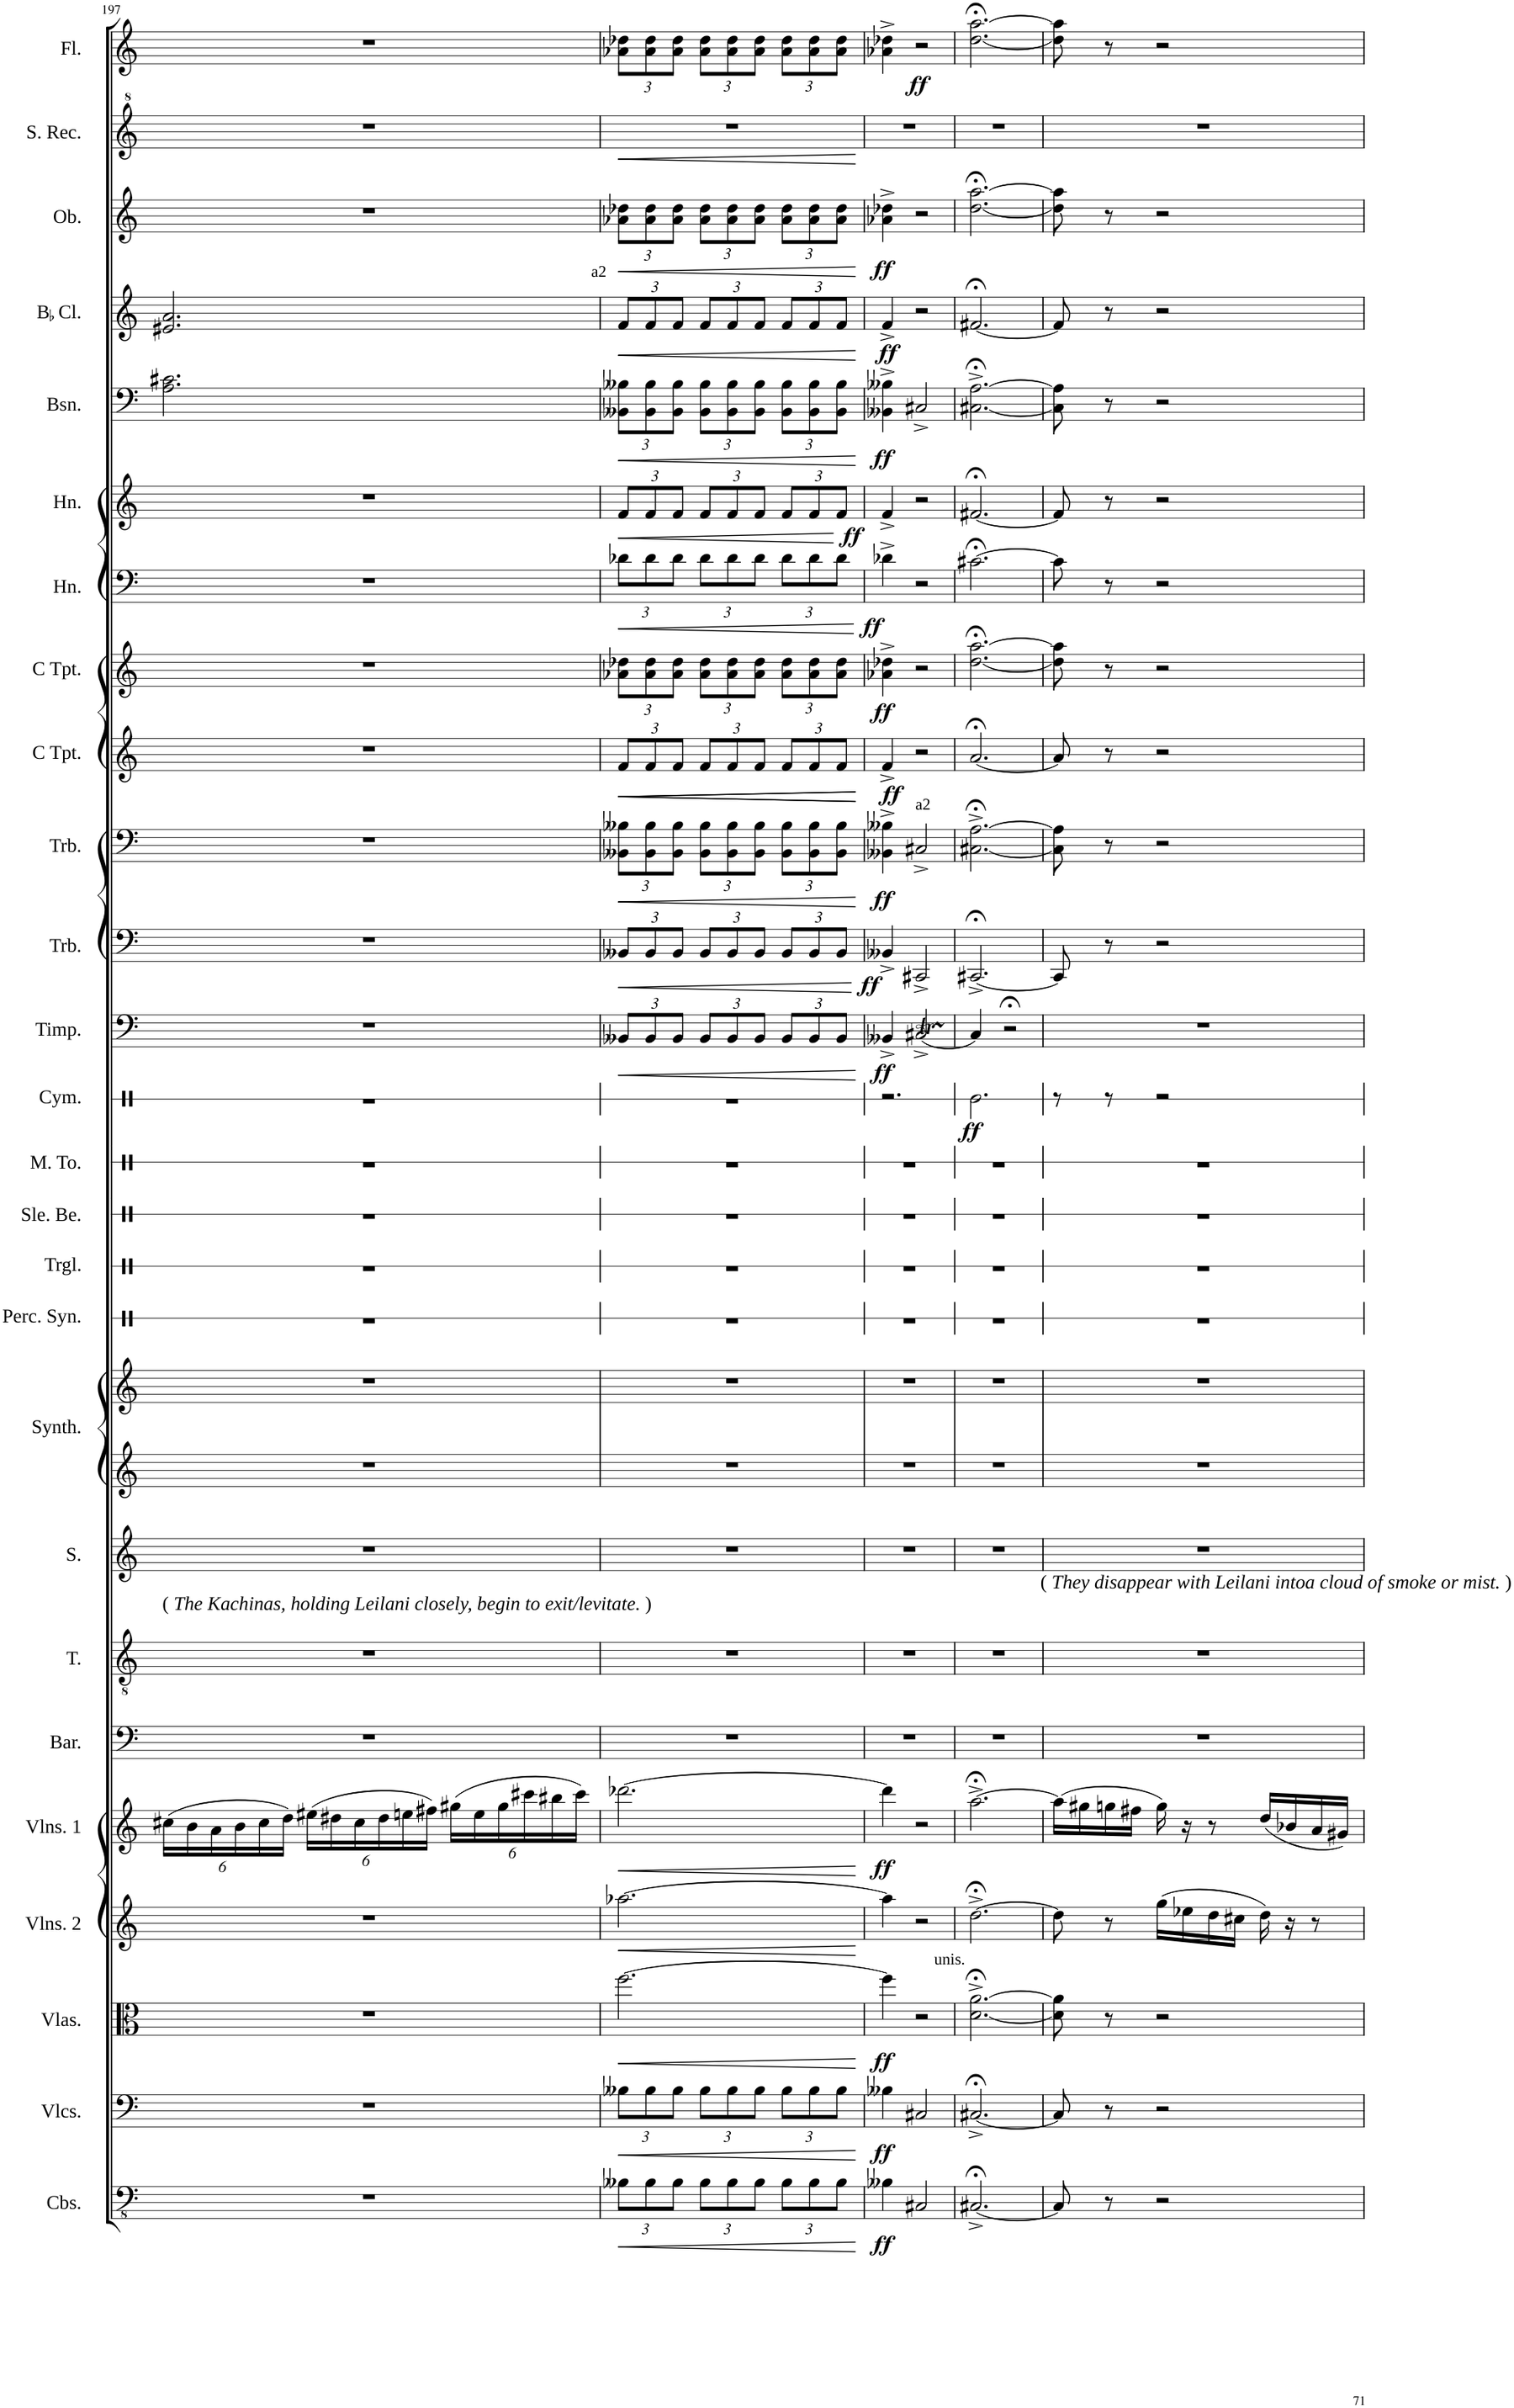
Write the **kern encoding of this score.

**kern	**dynam	**kern	**dynam	**kern	**dynam	**kern	**dynam	**kern	**dynam	**kern	**kern	**kern	**kern	**kern	**kern	**kern	**kern	**kern	**kern	**dynam	**kern	**dynam	**kern	**dynam	**kern	**dynam	**kern	**dynam	**kern	**dynam	**kern	**dynam	**kern	**dynam	**kern	**dynam	**kern	**dynam	**kern	**dynam	**kern	**dynam	**kern	**dynam
*part26	*part26	*part25	*part25	*part24	*part24	*part23	*part23	*part22	*part22	*part21	*part20	*part19	*part18	*part18	*part17	*part16	*part15	*part14	*part13	*part13	*part12	*part12	*part11	*part11	*part10	*part10	*part9	*part9	*part8	*part8	*part7	*part7	*part6	*part6	*part5	*part5	*part4	*part4	*part3	*part3	*part2	*part2	*part1	*part1
*staff27	*staff27	*staff26	*staff26	*staff25	*staff25	*staff24	*staff24	*staff23	*staff23	*staff22	*staff21	*staff20	*staff19	*staff18	*staff17	*staff16	*staff15	*staff14	*staff13	*staff13	*staff12	*staff12	*staff11	*staff11	*staff10	*staff10	*staff9	*staff9	*staff8	*staff8	*staff7	*staff7	*staff6	*staff6	*staff5	*staff5	*staff4	*staff4	*staff3	*staff3	*staff2	*staff2	*staff1	*staff1
*I"Contrabasses	*	*I"Violoncellos	*	*I"Violas	*	*I"Violins 2	*	*I"Violins 1	*	*I"Baritone	*I"Tenor	*I"Soprano	*I"Keyboard Synthesizer	*	*I"Percussion Synthesizer	*I"Triangle	*I"Sleigh Bells	*I"Mid Tom	*I"Cymbal	*	*I"Timpani	*	*I"Trombone	*	*I"Trombone	*	*I"C Trumpet	*	*I"C Trumpet	*	*I"Horn	*	*I"Horn	*	*I"Bassoon	*	*I"BaccidentalFlat Clarinet	*	*I"Oboe	*	*I"Soprano Recorder	*	*I"Flute	*
*I'Cbs.	*	*I'Vlcs.	*	*I'Vlas.	*	*I'Vlns. 2	*	*I'Vlns. 1	*	*I'Bar.	*I'T.	*I'S.	*I'Synth.	*	*I'Perc. Syn.	*I'Trgl.	*I'Sle. Be.	*I'M. To.	*I'Cym.	*	*I'Timp.	*	*I'Trb.	*	*I'Trb.	*	*I'C Tpt.	*	*I'C Tpt.	*	*I'Hn.	*	*I'Hn.	*	*I'Bsn.	*	*I'BaccidentalFlat Cl.	*	*I'Ob.	*	*I'S. Rec.	*	*I'Fl.	*
!!LO:PB:g=z
*clefFv4	*	*clefF4	*	*clefC3	*	*clefG2	*	*clefG2	*	*clefF4	*clefGv2	*clefG2	*clefG2	*clefG2	*clefX	*clefX	*clefX	*clefX	*clefX	*	*clefF4	*	*clefF4	*	*clefF4	*	*clefG2	*	*clefG2	*	*clefF4	*	*clefG2	*	*clefF4	*	*clefG2	*	*clefG2	*	*clefG^2	*	*clefG2	*
*	*	*	*	*	*	*	*	*	*	*	*	*	*	*	*	*	*	*	*	*	*	*	*	*	*	*	*	*	*	*	*ITrd4c7	*	*ITrd4c7	*	*	*	*ITrd1c2	*	*	*	*	*	*	*
*k[]	*	*k[]	*	*k[]	*	*k[]	*	*k[]	*	*k[]	*k[]	*k[]	*k[]	*k[]	*k[]	*k[]	*k[]	*k[]	*k[]	*	*k[]	*	*k[]	*	*k[]	*	*k[]	*	*k[]	*	*k[]	*	*k[]	*	*k[]	*	*k[]	*	*k[]	*	*k[]	*	*k[]	*
*M3/4	*	*M3/4	*	*M3/4	*	*M3/4	*	*M3/4	*	*M3/4	*M3/4	*M3/4	*M3/4	*M3/4	*M3/4	*M3/4	*M3/4	*M3/4	*M3/4	*	*M3/4	*	*M3/4	*	*M3/4	*	*M3/4	*	*M3/4	*	*M3/4	*	*M3/4	*	*M3/4	*	*M3/4	*	*M3/4	*	*M3/4	*	*M3/4	*
*	*	*	*	*	*	*	*	*Xbrackettup	*	*	*	*	*	*	*	*	*	*	*	*	*	*	*	*	*	*	*	*	*	*	*	*	*	*	*	*	*	*	*	*	*	*	*	*
=197	=197	=197	=197	=197	=197	=197	=197	=197	=197	=197	=197	=197	=197	=197	=197	=197	=197	=197	=197	=197	=197	=197	=197	=197	=197	=197	=197	=197	=197	=197	=197	=197	=197	=197	=197	=197	=197	=197	=197	=197	=197	=197	=197	=197
!	!	!	!	!	!	!	!	!	!	!	!LO:TX:a:t=(	!	!	!	!	!	!	!	!	!	!	!	!	!	!	!	!	!	!	!	!	!	!	!	!	!	!	!	!	!	!	!	!	!
!	!	!	!	!	!	!	!	!	!	!	!LO:TX:a:i:t=The Kachinas, holding Leilani closely, begin to exit/levitate.	!	!	!	!	!	!	!	!	!	!	!	!	!	!	!	!	!	!	!	!	!	!	!	!	!	!	!	!	!	!	!	!	!
!	!	!	!	!	!	!	!	!	!	!	!LO:TX:a:t=)	!	!	!	!	!	!	!	!	!	!	!	!	!	!	!	!	!	!	!	!	!	!	!	!	!	!	!	!	!	!	!	!	!
2.r	.	2.r	.	2.r	.	2.r	.	(24cc#X\LL	.	2.r	2.r	2.r	2.r	2.r	2.r	2.r	2.r	2.r	2.r	.	2.r	.	2.r	.	2.r	.	2.r	.	2.r	.	2.r	.	2.r	.	2.A\ 2.c#X\	.	2.e#X/ 2.a/	.	2.r	.	2.r	.	2.r	.
.	.	.	.	.	.	.	.	24b\	.	.	.	.	.	.	.	.	.	.	.	.	.	.	.	.	.	.	.	.	.	.	.	.	.	.	.	.	.	.	.	.	.	.	.	.
.	.	.	.	.	.	.	.	24a\	.	.	.	.	.	.	.	.	.	.	.	.	.	.	.	.	.	.	.	.	.	.	.	.	.	.	.	.	.	.	.	.	.	.	.	.
.	.	.	.	.	.	.	.	24b\	.	.	.	.	.	.	.	.	.	.	.	.	.	.	.	.	.	.	.	.	.	.	.	.	.	.	.	.	.	.	.	.	.	.	.	.
.	.	.	.	.	.	.	.	24cc#\	.	.	.	.	.	.	.	.	.	.	.	.	.	.	.	.	.	.	.	.	.	.	.	.	.	.	.	.	.	.	.	.	.	.	.	.
.	.	.	.	.	.	.	.	24dd\JJ)	.	.	.	.	.	.	.	.	.	.	.	.	.	.	.	.	.	.	.	.	.	.	.	.	.	.	.	.	.	.	.	.	.	.	.	.
.	.	.	.	.	.	.	.	(24ee#X\LL	.	.	.	.	.	.	.	.	.	.	.	.	.	.	.	.	.	.	.	.	.	.	.	.	.	.	.	.	.	.	.	.	.	.	.	.
.	.	.	.	.	.	.	.	24dd#X\	.	.	.	.	.	.	.	.	.	.	.	.	.	.	.	.	.	.	.	.	.	.	.	.	.	.	.	.	.	.	.	.	.	.	.	.
.	.	.	.	.	.	.	.	24cc#\	.	.	.	.	.	.	.	.	.	.	.	.	.	.	.	.	.	.	.	.	.	.	.	.	.	.	.	.	.	.	.	.	.	.	.	.
.	.	.	.	.	.	.	.	24dd#\	.	.	.	.	.	.	.	.	.	.	.	.	.	.	.	.	.	.	.	.	.	.	.	.	.	.	.	.	.	.	.	.	.	.	.	.
.	.	.	.	.	.	.	.	24een\	.	.	.	.	.	.	.	.	.	.	.	.	.	.	.	.	.	.	.	.	.	.	.	.	.	.	.	.	.	.	.	.	.	.	.	.
.	.	.	.	.	.	.	.	24ff#X\JJ)	.	.	.	.	.	.	.	.	.	.	.	.	.	.	.	.	.	.	.	.	.	.	.	.	.	.	.	.	.	.	.	.	.	.	.	.
.	.	.	.	.	.	.	.	(24gg#X\LL	.	.	.	.	.	.	.	.	.	.	.	.	.	.	.	.	.	.	.	.	.	.	.	.	.	.	.	.	.	.	.	.	.	.	.	.
.	.	.	.	.	.	.	.	24ee\	.	.	.	.	.	.	.	.	.	.	.	.	.	.	.	.	.	.	.	.	.	.	.	.	.	.	.	.	.	.	.	.	.	.	.	.
.	.	.	.	.	.	.	.	24gg#\	.	.	.	.	.	.	.	.	.	.	.	.	.	.	.	.	.	.	.	.	.	.	.	.	.	.	.	.	.	.	.	.	.	.	.	.
.	.	.	.	.	.	.	.	24ccc#X\	.	.	.	.	.	.	.	.	.	.	.	.	.	.	.	.	.	.	.	.	.	.	.	.	.	.	.	.	.	.	.	.	.	.	.	.
.	.	.	.	.	.	.	.	24bb#X\	.	.	.	.	.	.	.	.	.	.	.	.	.	.	.	.	.	.	.	.	.	.	.	.	.	.	.	.	.	.	.	.	.	.	.	.
.	.	.	.	.	.	.	.	24ccc#\JJ)	.	.	.	.	.	.	.	.	.	.	.	.	.	.	.	.	.	.	.	.	.	.	.	.	.	.	.	.	.	.	.	.	.	.	.	.
=198	=198	=198	=198	=198	=198	=198	=198	=198	=198	=198	=198	=198	=198	=198	=198	=198	=198	=198	=198	=198	=198	=198	=198	=198	=198	=198	=198	=198	=198	=198	=198	=198	=198	=198	=198	=198	=198	=198	=198	=198	=198	=198	=198	=198
*Xbrackettup	*	*	*	*	*	*	*	*	*	*	*	*	*	*	*	*	*	*	*	*	*	*	*	*	*	*	*	*	*	*	*	*	*	*	*	*	*	*	*	*	*	*	*	*
!	!LO:HP:b	!	!	!	!	!	!	!	!	!	!	!	!	!	!	!	!	!	!	!	!	!	!	!	!	!	!	!	!	!	!	!	!	!	!	!	!	!	!	!	!	!	!	!
*	*	*Xbrackettup	*	*	*	*	*	*	*	*	*	*	*	*	*	*	*	*	*	*	*	*	*	*	*	*	*	*	*	*	*	*	*	*	*	*	*	*	*	*	*	*	*	*
!	!	!	!LO:HP:b	!	!LO:HP:b	!	!LO:HP:b	!	!LO:HP:b	!	!	!	!	!	!	!	!	!	!	!	!	!	!	!	!	!	!	!	!	!	!	!	!	!	!	!	!	!	!	!	!	!	!	!
*	*	*	*	*	*	*	*	*	*	*	*	*	*	*	*	*	*	*	*	*	*Xbrackettup	*	*	*	*	*	*	*	*	*	*	*	*	*	*	*	*	*	*	*	*	*	*	*
!	!	!	!	!	!	!	!	!	!	!	!	!	!	!	!	!	!	!	!	!	!	!LO:HP:b	!	!	!	!	!	!	!	!	!	!	!	!	!	!	!	!	!	!	!	!	!	!
*	*	*	*	*	*	*	*	*	*	*	*	*	*	*	*	*	*	*	*	*	*	*	*Xbrackettup	*	*	*	*	*	*	*	*	*	*	*	*	*	*	*	*	*	*	*	*	*
!	!	!	!	!	!	!	!	!	!	!	!	!	!	!	!	!	!	!	!	!	!	!	!	!LO:HP:b	!	!	!	!	!	!	!	!	!	!	!	!	!	!	!	!	!	!	!	!
*	*	*	*	*	*	*	*	*	*	*	*	*	*	*	*	*	*	*	*	*	*	*	*	*	*Xbrackettup	*	*	*	*	*	*	*	*	*	*	*	*	*	*	*	*	*	*	*
!	!	!	!	!	!	!	!	!	!	!	!	!	!	!	!	!	!	!	!	!	!	!	!	!	!	!LO:HP:b	!	!	!	!	!	!	!	!	!	!	!	!	!	!	!	!	!	!
*	*	*	*	*	*	*	*	*	*	*	*	*	*	*	*	*	*	*	*	*	*	*	*	*	*	*	*Xbrackettup	*	*	*	*	*	*	*	*	*	*	*	*	*	*	*	*	*
!	!	!	!	!	!	!	!	!	!	!	!	!	!	!	!	!	!	!	!	!	!	!	!	!	!	!	!	!LO:HP:b	!	!	!	!	!	!	!	!	!	!	!	!	!	!	!	!
*	*	*	*	*	*	*	*	*	*	*	*	*	*	*	*	*	*	*	*	*	*	*	*	*	*	*	*	*	*Xbrackettup	*	*Xbrackettup	*	*	*	*	*	*	*	*	*	*	*	*	*
!	!	!	!	!	!	!	!	!	!	!	!	!	!	!	!	!	!	!	!	!	!	!	!	!	!	!	!	!	!	!	!	!LO:HP:b	!	!	!	!	!	!	!	!	!	!	!	!
*	*	*	*	*	*	*	*	*	*	*	*	*	*	*	*	*	*	*	*	*	*	*	*	*	*	*	*	*	*	*	*	*	*Xbrackettup	*	*	*	*	*	*	*	*	*	*	*
!	!	!	!	!	!	!	!	!	!	!	!	!	!	!	!	!	!	!	!	!	!	!	!	!	!	!	!	!	!	!	!	!	!	!LO:HP:b	!	!	!	!	!	!	!	!	!	!
*	*	*	*	*	*	*	*	*	*	*	*	*	*	*	*	*	*	*	*	*	*	*	*	*	*	*	*	*	*	*	*	*	*	*	*Xbrackettup	*	*	*	*	*	*	*	*	*
!	!	!	!	!	!	!	!	!	!	!	!	!	!	!	!	!	!	!	!	!	!	!	!	!	!	!	!	!	!	!	!	!	!	!	!	!LO:HP:b	!	!	!	!	!	!	!	!
*	*	*	*	*	*	*	*	*	*	*	*	*	*	*	*	*	*	*	*	*	*	*	*	*	*	*	*	*	*	*	*	*	*	*	*	*	*Xbrackettup	*	*	*	*	*	*	*
!	!	!	!	!	!	!	!	!	!	!	!	!	!	!	!	!	!	!	!	!	!	!	!	!	!	!	!	!	!	!	!	!	!	!	!	!	!	!LO:HP:b	!	!	!	!	!	!
*	*	*	*	*	*	*	*	*	*	*	*	*	*	*	*	*	*	*	*	*	*	*	*	*	*	*	*	*	*	*	*	*	*	*	*	*	*	*	*Xbrackettup	*	*	*	*	*
!	!	!	!	!	!	!	!	!	!	!	!	!	!	!	!	!	!	!	!	!	!	!	!	!	!	!	!	!	!	!	!	!	!	!	!	!	!	!	!	!LO:HP:b	!	!LO:HP:b	!	!
*	*	*	*	*	*	*	*	*	*	*	*	*	*	*	*	*	*	*	*	*	*	*	*	*	*	*	*	*	*	*	*	*	*	*	*	*	*	*	*	*	*	*	*Xbrackettup	*
!	!	!	!	!	!	!	!	!	!	!	!	!	!	!	!	!	!	!	!	!	!	!	!	!	!	!	!	!	!	!	!	!	!	!	!	!	!LO:TX:a:t=a2	!	!	!	!	!	!	!
12BB--X\L	<	12B--X\L	<	[2.ff\	<	[2.aa-X\	<	[2.ddd-X\	<	2.r	2.r	2.r	2.r	2.r	2.r	2.r	2.r	2.r	2.r	.	12BB--X/L	<	12BB--X/L	<	12BB--X\ 12B--X\L	<	12f/L	<	12a-X\ 12dd-X\L	.	12d-X\L	<	12f/L	<	12BB--X\ 12B--X\L	<	12f/L	<	12a-X\ 12dd-X\L	<	2.r	<	12a-X\ 12dd-X\L	.
!	!	!	!	!	!	!	!	!	!	!	!	!	!	!	!	!	!	!	!	!	!	!	!	!	!	!	!	!LO:HP:b	!	!	!	!	!	!	!	!	!	!	!	!	!	!	!	!
12BB--\	.	12B--\	.	.	.	.	.	.	.	.	.	.	.	.	.	.	.	.	.	.	12BB--/	.	12BB--/	.	12BB--\ 12B--\	.	12f/	<	12a-\ 12dd-\	.	12d-\	.	12f/	.	12BB--\ 12B--\	.	12f/	.	12a-\ 12dd-\	.	.	.	12a-\ 12dd-\	.
12BB--\J	.	12B--\J	.	.	.	.	.	.	.	.	.	.	.	.	.	.	.	.	.	.	12BB--/J	.	12BB--/J	.	12BB--\ 12B--\J	.	12f/J	.	12a-\ 12dd-\J	.	12d-\J	.	12f/J	.	12BB--\ 12B--\J	.	12f/J	.	12a-\ 12dd-\J	.	.	.	12a-\ 12dd-\J	.
12BB--\L	.	12B--\L	.	.	.	.	.	.	.	.	.	.	.	.	.	.	.	.	.	.	12BB--/L	.	12BB--/L	.	12BB--\ 12B--\L	.	12f/L	.	12a-\ 12dd-\L	.	12d-\L	.	12f/L	.	12BB--\ 12B--\L	.	12f/L	.	12a-\ 12dd-\L	.	.	.	12a-\ 12dd-\L	.
12BB--\	.	12B--\	.	.	.	.	.	.	.	.	.	.	.	.	.	.	.	.	.	.	12BB--/	.	12BB--/	.	12BB--\ 12B--\	.	12f/	.	12a-\ 12dd-\	.	12d-\	.	12f/	.	12BB--\ 12B--\	.	12f/	.	12a-\ 12dd-\	.	.	.	12a-\ 12dd-\	.
12BB--\J	.	12B--\J	.	.	.	.	.	.	.	.	.	.	.	.	.	.	.	.	.	.	12BB--/J	.	12BB--/J	.	12BB--\ 12B--\J	.	12f/J	.	12a-\ 12dd-\J	.	12d-\J	.	12f/J	.	12BB--\ 12B--\J	.	12f/J	.	12a-\ 12dd-\J	.	.	.	12a-\ 12dd-\J	.
12BB--\L	.	12B--\L	.	.	.	.	.	.	.	.	.	.	.	.	.	.	.	.	.	.	12BB--/L	.	12BB--/L	.	12BB--\ 12B--\L	.	12f/L	.	12a-\ 12dd-\L	.	12d-\L	.	12f/L	.	12BB--\ 12B--\L	.	12f/L	.	12a-\ 12dd-\L	.	.	.	12a-\ 12dd-\L	.
12BB--\	.	12B--\	.	.	.	.	.	.	.	.	.	.	.	.	.	.	.	.	.	.	12BB--/	.	12BB--/	.	12BB--\ 12B--\	.	12f/	.	12a-\ 12dd-\	.	12d-\	.	12f/	.	12BB--\ 12B--\	.	12f/	.	12a-\ 12dd-\	.	.	.	12a-\ 12dd-\	.
12BB--\J	.	12B--\J	.	.	.	.	.	.	.	.	.	.	.	.	.	.	.	.	.	.	12BB--/J	.	12BB--/J	.	12BB--\ 12B--\J	.	12f/J	.	12a-\ 12dd-\J	.	12d-\J	.	12f/J	.	12BB--\ 12B--\J	.	12f/J	.	12a-\ 12dd-\J	.	.	.	12a-\ 12dd-\J	.
.	[	.	[	.	[	.	[	.	[	.	.	.	.	.	.	.	.	.	.	.	.	[	.	[	.	[	.	[ [	.	.	.	[	.	[	.	[	.	[	.	[	.	[	.	.
=199	=199	=199	=199	=199	=199	=199	=199	=199	=199	=199	=199	=199	=199	=199	=199	=199	=199	=199	=199	=199	=199	=199	=199	=199	=199	=199	=199	=199	=199	=199	=199	=199	=199	=199	=199	=199	=199	=199	=199	=199	=199	=199	=199	=199
!	!LO:DY:b	!	!LO:DY:b	!	!LO:DY:b	!	!	!	!LO:DY:b	!	!	!	!	!	!	!	!	!	!	!	!	!LO:DY:b	!	!LO:DY:b	!	!LO:DY:b	!	!LO:DY:b	!	!LO:DY:b	!	!LO:DY:b	!	!LO:DY:b	!	!LO:DY:b	!	!LO:DY:b	!	!LO:DY:b	!	!	!	!
4BB--X\	ff	4B--X\	ff	4ff\]	ff	4aa-\]	.	4ddd-\]	ff	2.r	2.r	2.r	2.r	2.r	2.r	2.r	2.r	2.r	2.r	.	4BB--X^/	ff	4BB--X^/	ff	4BB--X\^ 4B--X\^	ff	4f^/	ff	4a-X\^ 4dd-X\^	ff	4d-X^\	ff	4f^/	ff	4BB--X\^ 4B--X\^	ff	4f^/	ff	4a-X\^ 4dd-X\^	ff	2.r	.	4a-X\^ 4dd-X\^	.
!	!	!	!	!	!	!	!	!	!	!	!	!	!	!	!	!	!	!	!	!	!	!	!	!	!LO:TX:a:t=a2	!	!	!	!	!	!	!	!	!	!	!	!	!	!	!	!	!	!	!
2CC#X/	.	2C#X/	.	2r	.	2r	.	2r	.	.	.	.	.	.	.	.	.	.	.	.	[2C#Xt^/	.	2CC#X^/	.	2C#X^/	.	2r	.	2r	.	2r	.	2r	.	2C#X^/	.	2r	.	2r	.	.	.	2r	.
=200	=200	=200	=200	=200	=200	=200	=200	=200	=200	=200	=200	=200	=200	=200	=200	=200	=200	=200	=200	=200	=200	=200	=200	=200	=200	=200	=200	=200	=200	=200	=200	=200	=200	=200	=200	=200	=200	=200	=200	=200	=200	=200	=200	=200
!	!	!	!	!LO:TX:a:t=unis.	!	!	!	!	!	!	!	!	!	!	!	!	!	!	!	!	!	!	!	!	!	!	!	!	!	!	!	!	!	!	!	!	!	!	!	!	!	!	!	!
!	!	!	!	!	!	!	!	!	!	!	!	!	!	!	!	!	!	!	!	!LO:DY:b	!	!	!	!	!	!	!	!	!	!	!	!	!	!	!	!	!	!	!	!	!	!	!	!
[2.CC#X;<^/	.	[2.C#X;<^/	.	[2.d\;<^ [2.a\;<^	.	[2.dd;<^\	.	[2.aa;<^\	.	2.r	2.r	2.r	2.r	2.r	2.r	2.r	2.r	2.r	2.Re\	ff	4C#/]	.	[2.CC#X;<^/	.	[2.C#X\;<^ [2.A\;<^	.	[2.a;</	.	[2.dd\;< [2.aa\;<	.	[2.c#X;<\	.	[2.f#X;</	.	[2.C#X\;<^ [2.A\;<^	.	[2.f#X;</	.	[2.dd\;< [2.aa\;<	.	2.r	.	[2.dd\;< [2.aa\;<	.
.	.	.	.	.	.	.	.	.	.	.	.	.	.	.	.	.	.	.	.	.	2r;<	.	.	.	.	.	.	.	.	.	.	.	.	.	.	.	.	.	.	.	.	.	.	.
=201	=201	=201	=201	=201	=201	=201	=201	=201	=201	=201	=201	=201	=201	=201	=201	=201	=201	=201	=201	=201	=201	=201	=201	=201	=201	=201	=201	=201	=201	=201	=201	=201	=201	=201	=201	=201	=201	=201	=201	=201	=201	=201	=201	=201
!	!	!	!	!	!	!	!	!	!	!	!LO:TX:a:t=(	!	!	!	!	!	!	!	!	!	!	!	!	!	!	!	!	!	!	!	!	!	!	!	!	!	!	!	!	!	!	!	!	!
!	!	!	!	!	!	!	!	!	!	!	!LO:TX:a:i:t=They disappear with Leilani intoa cloud of smoke or mist.	!	!	!	!	!	!	!	!	!	!	!	!	!	!	!	!	!	!	!	!	!	!	!	!	!	!	!	!	!	!	!	!	!
!	!	!	!	!	!	!	!	!	!	!	!LO:TX:a:t=)	!	!	!	!	!	!	!	!	!	!	!	!	!	!	!	!	!	!	!	!	!	!	!	!	!	!	!	!	!	!	!	!	!
!	!	!	!	!	!	!	!	!	!	!	!	!	!	!	!	!	!	!	!	!	!	!	!	!	!	!	!	!	!	!	!	!	!	!	!	!	!	!	!	!	!	!	!	!LO:DY:b
8CC#/]	.	8C#/]	.	8d\] 8a\]	.	8dd\]	.	(16aa\LL]	.	2.r	2.r	2.r	2.r	2.r	2.r	2.r	2.r	2.r	8r	.	2.r	.	8CC#/]	.	8C#\] 8A\]	.	8a/]	.	8dd\] 8aa\]	.	8c#\]	.	8f#/]	.	8C#\] 8A\]	.	8f#/]	.	8dd\] 8aa\]	.	2.r	.	8dd\] 8aa\]	ff
.	.	.	.	.	.	.	.	16gg#X\	.	.	.	.	.	.	.	.	.	.	.	.	.	.	.	.	.	.	.	.	.	.	.	.	.	.	.	.	.	.	.	.	.	.	.	.
8r	.	8r	.	8r	.	8r	.	16ggn\	.	.	.	.	.	.	.	.	.	.	8r	.	.	.	8r	.	8r	.	8r	.	8r	.	8r	.	8r	.	8r	.	8r	.	8r	.	.	.	8r	.
.	.	.	.	.	.	.	.	16ff#X\JJ	.	.	.	.	.	.	.	.	.	.	.	.	.	.	.	.	.	.	.	.	.	.	.	.	.	.	.	.	.	.	.	.	.	.	.	.
2r	.	2r	.	2r	.	(16gg\LL	.	16gg\)	.	.	.	.	.	.	.	.	.	.	2r	.	.	.	2r	.	2r	.	2r	.	2r	.	2r	.	2r	.	2r	.	2r	.	2r	.	.	.	2r	.
.	.	.	.	.	.	16ee-X\	.	16r	.	.	.	.	.	.	.	.	.	.	.	.	.	.	.	.	.	.	.	.	.	.	.	.	.	.	.	.	.	.	.	.	.	.	.	.
.	.	.	.	.	.	16dd\	.	8r	.	.	.	.	.	.	.	.	.	.	.	.	.	.	.	.	.	.	.	.	.	.	.	.	.	.	.	.	.	.	.	.	.	.	.	.
.	.	.	.	.	.	16cc#X\JJ	.	.	.	.	.	.	.	.	.	.	.	.	.	.	.	.	.	.	.	.	.	.	.	.	.	.	.	.	.	.	.	.	.	.	.	.	.	.
.	.	.	.	.	.	16dd\)	.	(16dd/LL	.	.	.	.	.	.	.	.	.	.	.	.	.	.	.	.	.	.	.	.	.	.	.	.	.	.	.	.	.	.	.	.	.	.	.	.
.	.	.	.	.	.	16r	.	16b-X/	.	.	.	.	.	.	.	.	.	.	.	.	.	.	.	.	.	.	.	.	.	.	.	.	.	.	.	.	.	.	.	.	.	.	.	.
.	.	.	.	.	.	8r	.	16a/	.	.	.	.	.	.	.	.	.	.	.	.	.	.	.	.	.	.	.	.	.	.	.	.	.	.	.	.	.	.	.	.	.	.	.	.
.	.	.	.	.	.	.	.	16g#X/JJ)	.	.	.	.	.	.	.	.	.	.	.	.	.	.	.	.	.	.	.	.	.	.	.	.	.	.	.	.	.	.	.	.	.	.	.	.
=	=	=	=	=	=	=	=	=	=	=	=	=	=	=	=	=	=	=	=	=	=	=	=	=	=	=	=	=	=	=	=	=	=	=	=	=	=	=	=	=	=	=	=	=
*-	*-	*-	*-	*-	*-	*-	*-	*-	*-	*-	*-	*-	*-	*-	*-	*-	*-	*-	*-	*-	*-	*-	*-	*-	*-	*-	*-	*-	*-	*-	*-	*-	*-	*-	*-	*-	*-	*-	*-	*-	*-	*-	*-	*-
